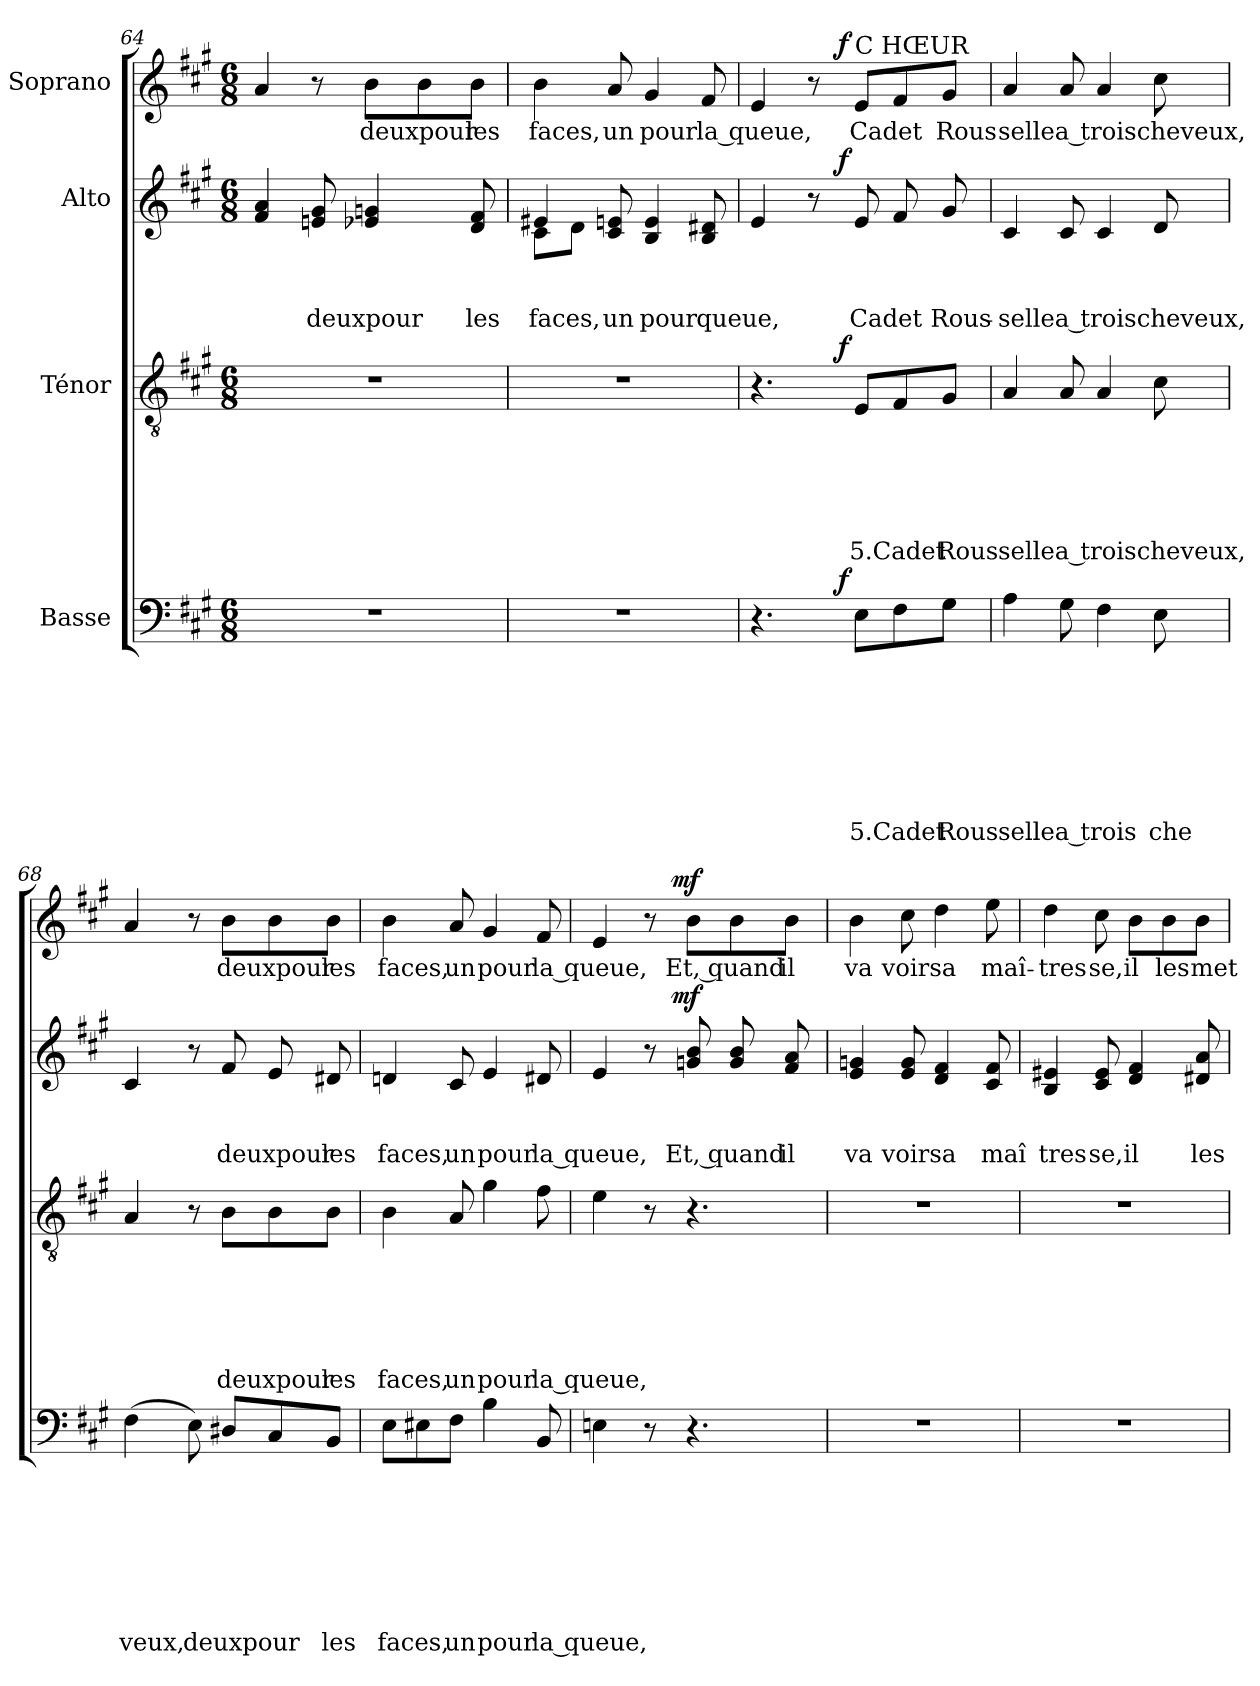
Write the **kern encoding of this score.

**kern	**text	**text	**text	**text	**text	**text	**text	**text	**dynam	**kern	**text	**text	**text	**text	**text	**text	**dynam	**kern	**text	**text	**text	**dynam	**kern	**text	**dynam
*part4	*part4	*part4	*part4	*part4	*part4	*part4	*part4	*part4	*part4	*part3	*part3	*part3	*part3	*part3	*part3	*part3	*part3	*part2	*part2	*part2	*part2	*part2	*part1	*part1	*part1
*staff4	*staff4	*staff4	*staff4	*staff4	*staff4	*staff4	*staff4	*staff4	*staff4	*staff3	*staff3	*staff3	*staff3	*staff3	*staff3	*staff3	*staff3	*staff2	*staff2	*staff2	*staff2	*staff2	*staff1	*staff1	*staff1
*I"Basse	*	*	*	*	*	*	*	*	*	*I"Ténor	*	*	*	*	*	*	*	*I"Alto	*	*	*	*	*I"Soprano	*	*
*clefF4	*	*	*	*	*	*	*	*	*	*clefGv2	*	*	*	*	*	*	*	*clefG2	*	*	*	*	*clefG2	*	*
*k[f#c#g#]	*	*	*	*	*	*	*	*	*	*k[f#c#g#]	*	*	*	*	*	*	*	*k[f#c#g#]	*	*	*	*	*k[f#c#g#]	*	*
*A:	*	*	*	*	*	*	*	*	*	*A:	*	*	*	*	*	*	*	*A:	*	*	*	*	*A:	*	*
*M6/8	*	*	*	*	*	*	*	*	*	*M6/8	*	*	*	*	*	*	*	*M6/8	*	*	*	*	*M6/8	*	*
=64	=64	=64	=64	=64	=64	=64	=64	=64	=64	=64	=64	=64	=64	=64	=64	=64	=64	=64	=64	=64	=64	=64	=64	=64	=64
!LO:N:vis=1	!	!	!	!	!	!	!	!	!	!LO:N:vis=1	!	!	!	!	!	!	!	!	!	!	!	!	!	!	!
2.r	.	.	.	.	.	.	.	.	.	2.r	.	.	.	.	.	.	.	4f#/ 4a/	.	.	.	.	4a/	.	.
!	!	!	!	!	!	!	!	!	!	!	!	!	!	!	!	!	!	!	!	!	!LO:LY:b	!	!	!	!
.	.	.	.	.	.	.	.	.	.	.	.	.	.	.	.	.	.	8en/ 8g#/	.	.	deuxpour	.	8r	.	.
!	!	!	!	!	!	!	!	!	!	!	!	!	!	!	!	!	!	!	!	!	!	!	!	!LO:LY:b	!
.	.	.	.	.	.	.	.	.	.	.	.	.	.	.	.	.	.	4e-X/ 4gn/	.	.	.	.	8b\L	deuxpour	.
.	.	.	.	.	.	.	.	.	.	.	.	.	.	.	.	.	.	.	.	.	.	.	8b\	.	.
!	!	!	!	!	!	!	!	!	!	!	!	!	!	!	!	!	!	!	!	!	!LO:LY:b	!	!	!LO:LY:b	!
.	.	.	.	.	.	.	.	.	.	.	.	.	.	.	.	.	.	8d/ 8f#/	.	.	les	.	8b\J	les	.
=65	=65	=65	=65	=65	=65	=65	=65	=65	=65	=65	=65	=65	=65	=65	=65	=65	=65	=65	=65	=65	=65	=65	=65	=65	=65
!LO:N:vis=1	!	!	!	!	!	!	!	!	!	!LO:N:vis=1	!	!	!	!	!	!	!	!	!	!	!LO:LY:b	!	!	!LO:LY:b	!
*	*	*	*	*	*	*	*	*	*	*	*	*	*	*	*	*	*	*^	*	*	*	*	*	*	*
2.r	.	.	.	.	.	.	.	.	.	2.r	.	.	.	.	.	.	.	8c#\L	4e#X/	.	.	faces,	.	4b\	faces,	.
.	.	.	.	.	.	.	.	.	.	.	.	.	.	.	.	.	.	8d\J	.	.	.	.	.	.	.	.
!	!	!	!	!	!	!	!	!	!	!	!	!	!	!	!	!	!	!	!	!	!	!LO:LY:b	!	!	!LO:LY:b	!
.	.	.	.	.	.	.	.	.	.	.	.	.	.	.	.	.	.	8c#/ 8en/	2ryy	.	.	un	.	8a/	un	.
!	!	!	!	!	!	!	!	!	!	!	!	!	!	!	!	!	!	!	!	!	!	!LO:LY:b	!	!	!LO:LY:b	!
.	.	.	.	.	.	.	.	.	.	.	.	.	.	.	.	.	.	4B/ 4e/	.	.	.	pour	.	4g#/	pour	.
!	!	!	!	!	!	!	!	!	!	!	!	!	!	!	!	!	!	!	!	!	!	!LO:LY:b	!	!	!LO:LY:b	!
.	.	.	.	.	.	.	.	.	.	.	.	.	.	.	.	.	.	8B/ 8d#X/	.	.	.	queue,	.	8f#/	la queue,	.
=66	=66	=66	=66	=66	=66	=66	=66	=66	=66	=66	=66	=66	=66	=66	=66	=66	=66	=66	=66	=66	=66	=66	=66	=66	=66	=66
*^	*	*	*	*	*	*	*	*	*	*^	*	*	*	*	*	*	*	*	*	*	*	*	*	*^	*	*
4.r	4ryy	.	.	.	.	.	.	.	.	.	4.r	4ryy	.	.	.	.	.	.	.	4e/	4ryy	.	.	.	.	4e/	4ryy	.	.
.	16.ryy	.	.	.	.	.	.	.	.	.	.	16.ryy	.	.	.	.	.	.	.	8r	16.ryy	.	.	.	.	8r	16.ryy	.	.
!	!	!	!	!	!	!	!	!	!	!LO:DY:a	!	!	!	!	!	!	!	!	!LO:DY:a	!	!	!	!	!	!LO:DY:a	!	!	!	!LO:DY:a
.	4ryy	.	.	.	.	.	.	.	.	f	.	4ryy	.	.	.	.	.	.	f	.	4ryy	.	.	.	f	.	4ryy	.	f
!	!	!	!	!	!	!	!	!	!	!	!	!	!	!	!	!	!	!	!	!	!	!	!	!	!	!LO:TX:a:t=C HŒUR	!	!	!
!	!	!	!	!	!	!	!	!	!LO:LY:b:rj	!	!	!	!	!	!	!	!	!LO:LY:b:rj	!	!	!	!	!	!LO:LY:b	!	!	!	!LO:LY:b	!
8E\L	.	.	.	.	.	.	.	.	5.Cadet	.	8E/L	.	.	.	.	.	.	5.Cadet	.	8e/	.	.	.	Cadet	.	8e/L	.	Cadet	.
8F#\	.	.	.	.	.	.	.	.	.	.	8F#/	.	.	.	.	.	.	.	.	8f#/	.	.	.	.	.	8f#/	.	.	.
.	8ryy	.	.	.	.	.	.	.	.	.	.	8ryy	.	.	.	.	.	.	.	.	8ryy	.	.	.	.	.	8ryy	.	.
!	!	!	!	!	!	!	!	!	!LO:LY:b	!	!	!	!	!	!	!	!	!LO:LY:b	!	!	!	!	!	!LO:LY:b	!	!	!	!LO:LY:b	!
8G#\J	.	.	.	.	.	.	.	.	Rous	.	8G#/J	.	.	.	.	.	.	Rous	.	8g#/	.	.	.	Rous-	.	8g#/J	.	Rous	.
.	32ryy	.	.	.	.	.	.	.	.	.	.	32ryy	.	.	.	.	.	.	.	.	32ryy	.	.	.	.	.	32ryy	.	.
!!LO:LB:g=z
=67	=67	=67	=67	=67	=67	=67	=67	=67	=67	=67	=67	=67	=67	=67	=67	=67	=67	=67	=67	=67	=67	=67	=67	=67	=67	=67	=67	=67	=67
!	!	!	!	!	!	!	!	!	!LO:LY:b	!	!	!	!	!	!	!	!	!LO:LY:b	!	!	!	!	!	!LO:LY:b	!	!	!	!LO:LY:b	!
*v	*v	*	*	*	*	*	*	*	*	*	*	*	*	*	*	*	*	*	*	*v	*v	*	*	*	*	*v	*v	*	*
*	*	*	*	*	*	*	*	*	*	*v	*v	*	*	*	*	*	*	*	*	*	*	*	*	*	*	*
4A\	.	.	.	.	.	.	.	selle	.	4A/	.	.	.	.	.	selle	.	4c#/	.	.	-selle	.	4a/	selle	.
!	!	!	!	!	!	!	!	!LO:LY:b	!	!	!	!	!	!	!	!LO:LY:b	!	!	!	!	!LO:LY:b	!	!	!LO:LY:b	!
8G#\	.	.	.	.	.	.	.	a trois	.	8A/	.	.	.	.	.	a trois	.	8c#/	.	.	a trois	.	8a/	a trois	.
4F#\	.	.	.	.	.	.	.	.	.	4A/	.	.	.	.	.	.	.	4c#/	.	.	.	.	4a/	.	.
!	!	!	!	!	!	!	!	!LO:LY:b	!	!	!	!	!	!	!	!LO:LY:b	!	!	!	!	!LO:LY:b	!	!	!LO:LY:b	!
8E\	.	.	.	.	.	.	.	che	.	8c#\	.	.	.	.	.	cheveux,	.	8d/	.	.	cheveux,	.	8cc#\	cheveux,	.
=68	=68	=68	=68	=68	=68	=68	=68	=68	=68	=68	=68	=68	=68	=68	=68	=68	=68	=68	=68	=68	=68	=68	=68	=68	=68
!	!	!	!	!	!	!	!	!LO:LY:b	!	!	!	!	!	!	!	!	!	!	!	!	!	!	!	!	!
(>4F#\	.	.	.	.	.	.	.	veux,	.	4A/	.	.	.	.	.	.	.	4c#/	.	.	.	.	4a/	.	.
!	!	!	!	!	!	!	!	!LO:LY:b	!	!	!	!	!	!	!	!	!	!	!	!	!	!	!	!	!
8E\)	.	.	.	.	.	.	.	deuxpour	.	8r	.	.	.	.	.	.	.	8r	.	.	.	.	8r	.	.
!	!	!	!	!	!	!	!	!	!	!	!	!	!	!	!	!LO:LY:b	!	!	!	!	!LO:LY:b	!	!	!LO:LY:b	!
8D#X/L	.	.	.	.	.	.	.	.	.	8B\L	.	.	.	.	.	deuxpour	.	8f#/	.	.	deuxpour	.	8b\L	deuxpour	.
8C#/	.	.	.	.	.	.	.	.	.	8B\	.	.	.	.	.	.	.	8e/	.	.	.	.	8b\	.	.
!	!	!	!	!	!	!	!	!LO:LY:b	!	!	!	!	!	!	!	!LO:LY:b	!	!	!	!	!LO:LY:b	!	!	!LO:LY:b	!
8BB/J	.	.	.	.	.	.	.	les	.	8B\J	.	.	.	.	.	les	.	8d#X/	.	.	les	.	8b\J	les	.
=69	=69	=69	=69	=69	=69	=69	=69	=69	=69	=69	=69	=69	=69	=69	=69	=69	=69	=69	=69	=69	=69	=69	=69	=69	=69
!	!	!	!	!	!	!	!	!LO:LY:b	!	!	!	!	!	!	!	!LO:LY:b	!	!	!	!	!LO:LY:b	!	!	!LO:LY:b	!
8E\L	.	.	.	.	.	.	.	faces,	.	4B\	.	.	.	.	.	faces,	.	4dn/	.	.	faces,	.	4b\	faces,	.
8E#X\	.	.	.	.	.	.	.	.	.	.	.	.	.	.	.	.	.	.	.	.	.	.	.	.	.
!	!	!	!	!	!	!	!	!LO:LY:b	!	!	!	!	!	!	!	!LO:LY:b	!	!	!	!	!LO:LY:b	!	!	!LO:LY:b	!
8F#\J	.	.	.	.	.	.	.	un	.	8A/	.	.	.	.	.	un	.	8c#/	.	.	un	.	8a/	un	.
!	!	!	!	!	!	!	!	!LO:LY:b	!	!	!	!	!	!	!	!LO:LY:b	!	!	!	!	!LO:LY:b	!	!	!LO:LY:b	!
4B\	.	.	.	.	.	.	.	pour	.	4g#\	.	.	.	.	.	pour	.	4e/	.	.	pour	.	4g#/	pour	.
!	!	!	!	!	!	!	!	!LO:LY:b	!	!	!	!	!	!	!	!LO:LY:b	!	!	!	!	!LO:LY:b	!	!	!LO:LY:b	!
8BB/	.	.	.	.	.	.	.	la queue,	.	8f#\	.	.	.	.	.	la queue,	.	8d#X/	.	.	la queue,	.	8f#/	la queue,	.
=70	=70	=70	=70	=70	=70	=70	=70	=70	=70	=70	=70	=70	=70	=70	=70	=70	=70	=70	=70	=70	=70	=70	=70	=70	=70
*	*	*	*	*	*	*	*	*	*	*	*	*	*	*	*	*	*	*^	*	*	*	*	*^	*	*
4En\	.	.	.	.	.	.	.	.	.	4e\	.	.	.	.	.	.	.	4e/	4ryy	.	.	.	.	4e/	4ryy	.	.
8r	.	.	.	.	.	.	.	.	.	8r	.	.	.	.	.	.	.	8r	16.ryy	.	.	.	.	8r	16.ryy	.	.
!	!	!	!	!	!	!	!	!	!	!	!	!	!	!	!	!	!	!	!	!	!	!	!LO:DY:a	!	!	!	!LO:DY:a
.	.	.	.	.	.	.	.	.	.	.	.	.	.	.	.	.	.	.	4ryy	.	.	.	mf	.	4ryy	.	mf
!	!	!	!	!	!	!	!	!	!	!	!	!	!	!	!	!	!	!	!	!	!	!LO:LY:b	!	!	!	!LO:LY:b	!
4.r	.	.	.	.	.	.	.	.	.	4.r	.	.	.	.	.	.	.	8gn/ 8b/	.	.	.	Et, quand	.	8b\L	.	Et, quand	.
.	.	.	.	.	.	.	.	.	.	.	.	.	.	.	.	.	.	8g/ 8b/	.	.	.	.	.	8b\	.	.	.
.	.	.	.	.	.	.	.	.	.	.	.	.	.	.	.	.	.	.	8ryy	.	.	.	.	.	8ryy	.	.
!	!	!	!	!	!	!	!	!	!	!	!	!	!	!	!	!	!	!	!	!	!	!LO:LY:b	!	!	!	!LO:LY:b	!
.	.	.	.	.	.	.	.	.	.	.	.	.	.	.	.	.	.	8f#/ 8a/	.	.	.	il	.	8b\J	.	il	.
.	.	.	.	.	.	.	.	.	.	.	.	.	.	.	.	.	.	.	32ryy	.	.	.	.	.	32ryy	.	.
=71	=71	=71	=71	=71	=71	=71	=71	=71	=71	=71	=71	=71	=71	=71	=71	=71	=71	=71	=71	=71	=71	=71	=71	=71	=71	=71	=71
!LO:N:vis=1	!	!	!	!	!	!	!	!	!	!LO:N:vis=1	!	!	!	!	!	!	!	!	!	!	!	!LO:LY:b	!	!	!	!LO:LY:b	!
*	*	*	*	*	*	*	*	*	*	*	*	*	*	*	*	*	*	*v	*v	*	*	*	*	*	*	*	*
*	*	*	*	*	*	*	*	*	*	*	*	*	*	*	*	*	*	*	*	*	*	*	*v	*v	*	*
2.r	.	.	.	.	.	.	.	.	.	2.r	.	.	.	.	.	.	.	4e/ 4gn/	.	.	va	.	4b\	va	.
!	!	!	!	!	!	!	!	!	!	!	!	!	!	!	!	!	!	!	!	!	!LO:LY:b	!	!	!LO:LY:b	!
.	.	.	.	.	.	.	.	.	.	.	.	.	.	.	.	.	.	8e/ 8g/	.	.	voir	.	8cc#\	voir	.
!	!	!	!	!	!	!	!	!	!	!	!	!	!	!	!	!	!	!	!	!	!LO:LY:b	!	!	!LO:LY:b	!
.	.	.	.	.	.	.	.	.	.	.	.	.	.	.	.	.	.	4d/ 4f#/	.	.	sa	.	4dd\	sa	.
!	!	!	!	!	!	!	!	!	!	!	!	!	!	!	!	!	!	!	!	!	!LO:LY:b	!	!	!LO:LY:b	!
.	.	.	.	.	.	.	.	.	.	.	.	.	.	.	.	.	.	8c#/ 8f#/	.	.	maî	.	8ee\	maî-	.
!!LO:PB:g=z
=72	=72	=72	=72	=72	=72	=72	=72	=72	=72	=72	=72	=72	=72	=72	=72	=72	=72	=72	=72	=72	=72	=72	=72	=72	=72
!LO:N:vis=1	!	!	!	!	!	!	!	!	!	!LO:N:vis=1	!	!	!	!	!	!	!	!	!	!	!LO:LY:b	!	!	!LO:LY:b	!
2.r	.	.	.	.	.	.	.	.	.	2.r	.	.	.	.	.	.	.	4B/ 4e#X/	.	.	tres	.	4dd\	-tres	.
!	!	!	!	!	!	!	!	!	!	!	!	!	!	!	!	!	!	!	!	!	!LO:LY:b	!	!	!LO:LY:b	!
.	.	.	.	.	.	.	.	.	.	.	.	.	.	.	.	.	.	8c#/ 8e#/	.	.	se,	.	8cc#\	se,	.
!	!	!	!	!	!	!	!	!	!	!	!	!	!	!	!	!	!	!	!	!	!LO:LY:b	!	!	!LO:LY:b	!
.	.	.	.	.	.	.	.	.	.	.	.	.	.	.	.	.	.	4d/ 4f#/	.	.	il	.	8b\L	il	.
!	!	!	!	!	!	!	!	!	!	!	!	!	!	!	!	!	!	!	!	!	!	!	!	!LO:LY:b	!
.	.	.	.	.	.	.	.	.	.	.	.	.	.	.	.	.	.	.	.	.	.	.	8b\	les	.
!	!	!	!	!	!	!	!	!	!	!	!	!	!	!	!	!	!	!	!	!	!LO:LY:b	!	!	!LO:LY:b	!
.	.	.	.	.	.	.	.	.	.	.	.	.	.	.	.	.	.	8d#X/ 8a/	.	.	les	.	8b\J	met	.
=	=	=	=	=	=	=	=	=	=	=	=	=	=	=	=	=	=	=	=	=	=	=	=	=	=
*-	*-	*-	*-	*-	*-	*-	*-	*-	*-	*-	*-	*-	*-	*-	*-	*-	*-	*-	*-	*-	*-	*-	*-	*-	*-
